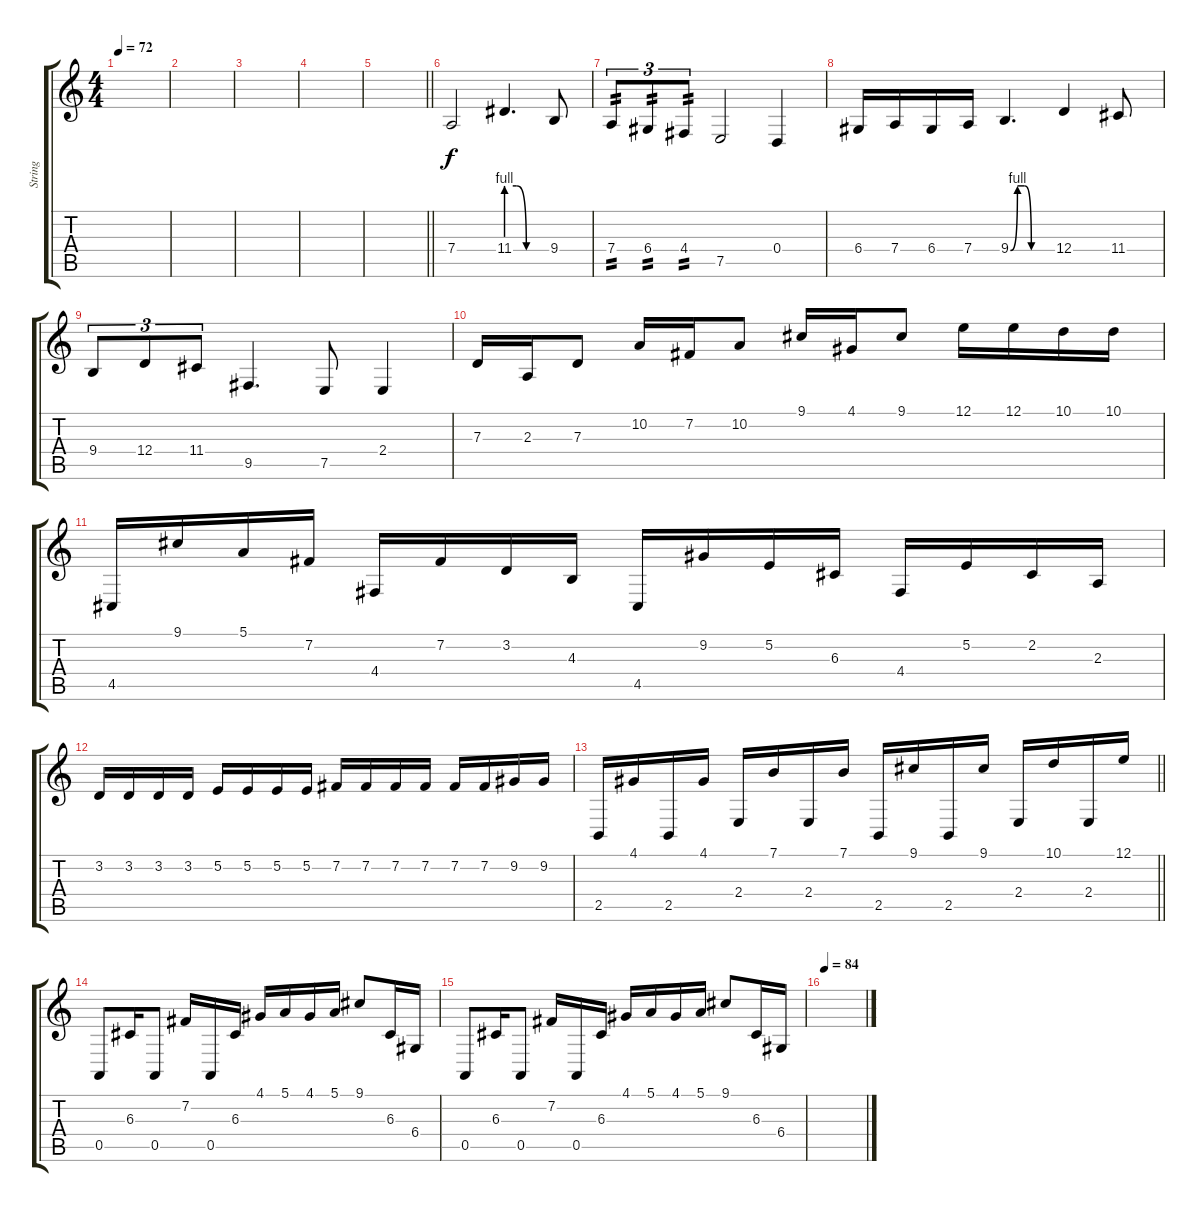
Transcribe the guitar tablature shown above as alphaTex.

\track ("String" "String") {instrument cello}
\staff {score tabs}
\tuning (E4 B3 G3 D3 A2 E2) {hide}
\ts (4 4)
\tempo 72
\clef g2
\ks c
|
|
|
|
\barLineRight lightlight
|
7.4.2 11.4{be (custom 0 4 15 4 30 0 60 0)}.4{d} 9.4.8 |
7.4.8{tu (3 2) tp 2} 6.4.8{tu (3 2) tp 2} 4.4.8{tu (3 2) tp 2} 7.5.2 0.4.4 |
6.4.16 7.4.16 6.4.16 7.4.16 9.4{be (custom 0 0 10 4 20 4 30 0 60 0)}.4{d} 12.4.4 11.4.8 |
9.4.8{tu (3 2)} 12.4.8{tu (3 2)} 11.4.8{tu (3 2)} 9.5.4{d} 7.5.8 2.4.4 |
7.3.16 2.3.16 7.3.8 10.2.16 7.2.16 10.2.8 9.1.16 4.1.16 9.1.8 12.1.16 12.1.16 10.1.16 10.1.16 |
4.5.16 9.1.16 5.1.16 7.2.16 4.4.16 7.2.16 3.2.16 4.3.16 4.5.16 9.2.16 5.2.16 6.3.16 4.4.16 5.2.16 2.2.16 2.3.16 |
3.2.16 3.2.16 3.2.16 3.2.16 5.2.16 5.2.16 5.2.16 5.2.16 7.2.16 7.2.16 7.2.16 7.2.16 7.2.16 7.2.16 9.2.16 9.2.16 |
\barLineRight lightlight
2.5.16 4.1.16 2.5.16 4.1.16 2.4.16 7.1.16 2.4.16 7.1.16 2.5.16 9.1.16 2.5.16 9.1.16 2.4.16 10.1.16 2.4.16 12.1.16 |
0.5.8 6.3.16 0.5.8 7.2.16 0.5.16 6.3.16 4.1.16 5.1.16 4.1.16 5.1.16 9.1.8 6.3.16 6.4.16 |
0.5.8 6.3.16 0.5.8 7.2.16 0.5.16 6.3.16 4.1.16 5.1.16 4.1.16 5.1.16 9.1.8 6.3.16 6.4.16 |
\tempo 84
